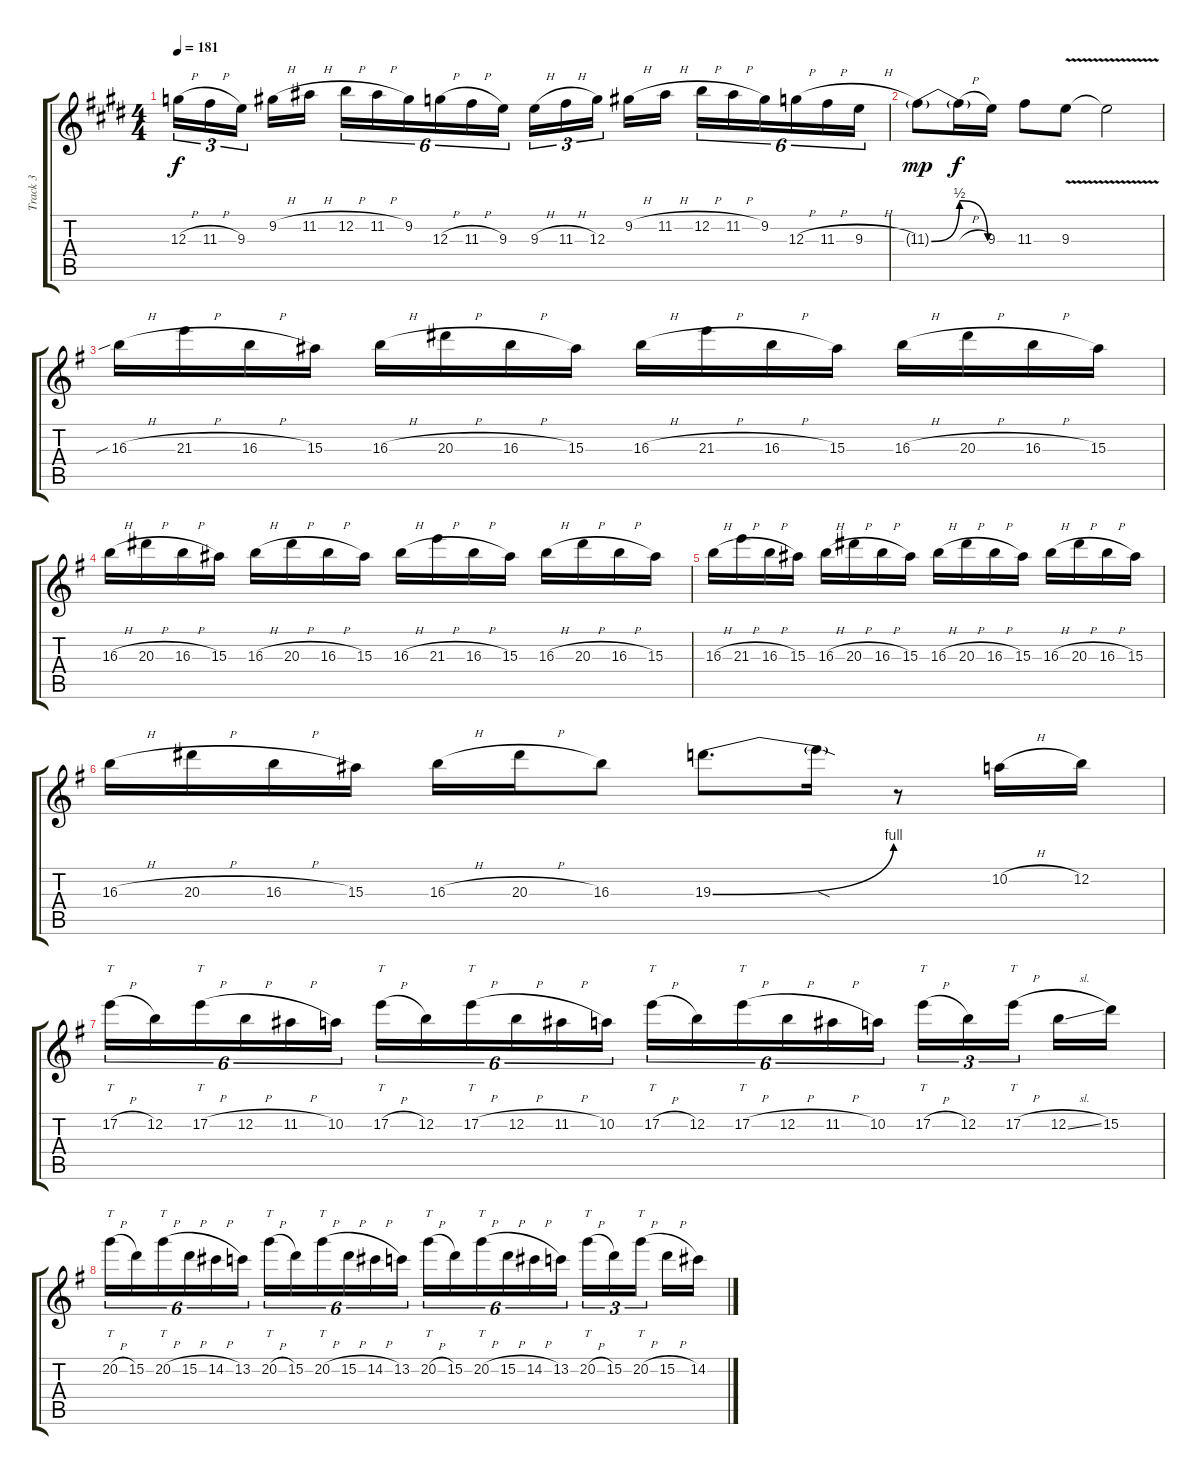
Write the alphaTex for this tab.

\track ("Track 3" "Track 3") {instrument distortionguitar}
\staff {score tabs}
\tuning (E4 B3 G3 D3 A2 E2) {hide}
\ts (4 4)
\tempo 181
\clef g2
\ks e
12.3{h}.16{tu (3 2) dy f} 11.3{h}.16{tu (3 2)} 9.3.16{tu (3 2) beam splitsecondary} 9.2{h}.16 11.2{h}.16 12.2{h}.16{tu (6 4)} 11.2{h}.16{tu (6 4)} 9.2.16{tu (6 4)} 12.3{h}.16{tu (6 4)} 11.3{h}.16{tu (6 4)} 9.3.16{tu (6 4)} 9.3{h}.16{tu (3 2)} 11.3{h}.16{tu (3 2)} 12.3.16{tu (3 2) beam splitsecondary} 9.2{h}.16 11.2{h}.16 12.2{h}.16{tu (6 4)} 11.2{h}.16{tu (6 4)} 9.2.16{tu (6 4)} 12.3{h}.16{tu (6 4)} 11.3{h}.16{tu (6 4)} 9.3{h}.16{tu (6 4)} |
11.3{be (bendrelease 0 0 30 2 30 2 60 0) g}.8{dy mp} 11.3{h t}.16{dy f} 9.3.16 11.3.8 9.3{v}.8 9.3{t}.2 |
\ks g
16.3{sib h}.16 21.3{h}.16 16.3{h}.16 15.3.16 16.3{h}.16 20.3{h}.16 16.3{h}.16 15.3.16 16.3{h}.16 21.3{h}.16 16.3{h}.16 15.3.16 16.3{h}.16 20.3{h}.16 16.3{h}.16 15.3.16 |
16.3{h}.16 20.3{h}.16 16.3{h}.16 15.3.16 16.3{h}.16 20.3{h}.16 16.3{h}.16 15.3.16 16.3{h}.16 21.3{h}.16 16.3{h}.16 15.3.16 16.3{h}.16 20.3{h}.16 16.3{h}.16 15.3.16 |
16.3{h}.16 21.3{h}.16 16.3{h}.16 15.3.16 16.3{h}.16 20.3{h}.16 16.3{h}.16 15.3.16 16.3{h}.16 20.3{h}.16 16.3{h}.16 15.3.16 16.3{h}.16 20.3{h}.16 16.3{h}.16 15.3.16 |
16.3{h}.16 20.3{h}.16 16.3{h}.16 15.3.16 16.3{h}.16 20.3{h}.16 16.3.8 19.3{be (bend 0 0 60 4)}.8{d} 19.3{sod t}.16 r.8 10.2{h}.16 12.2.16 |
17.2{h}.16{tt tu (6 4)} 12.2.16{tu (6 4)} 17.2{h}.16{tt tu (6 4)} 12.2{h}.16{tu (6 4)} 11.2{h}.16{tu (6 4)} 10.2.16{tu (6 4)} 17.2{h}.16{tt tu (6 4)} 12.2.16{tu (6 4)} 17.2{h}.16{tt tu (6 4)} 12.2{h}.16{tu (6 4)} 11.2{h}.16{tu (6 4)} 10.2.16{tu (6 4)} 17.2{h}.16{tt tu (6 4)} 12.2.16{tu (6 4)} 17.2{h}.16{tt tu (6 4)} 12.2{h}.16{tu (6 4)} 11.2{h}.16{tu (6 4)} 10.2.16{tu (6 4)} 17.2{h}.16{tt tu (3 2)} 12.2.16{tu (3 2)} 17.2{h}.16{tt tu (3 2) beam splitsecondary} 12.2{sl}.16 15.2.16 |
20.2{h}.16{tt tu (6 4)} 15.2.16{tu (6 4)} 20.2{h}.16{tt tu (6 4)} 15.2{h}.16{tu (6 4)} 14.2{h}.16{tu (6 4)} 13.2.16{tu (6 4)} 20.2{h}.16{tt tu (6 4)} 15.2.16{tu (6 4)} 20.2{h}.16{tt tu (6 4)} 15.2{h}.16{tu (6 4)} 14.2{h}.16{tu (6 4)} 13.2.16{tu (6 4)} 20.2{h}.16{tt tu (6 4)} 15.2.16{tu (6 4)} 20.2{h}.16{tt tu (6 4)} 15.2{h}.16{tu (6 4)} 14.2{h}.16{tu (6 4)} 13.2.16{tu (6 4)} 20.2{h}.16{tt tu (3 2)} 15.2.16{tu (3 2)} 20.2{h}.16{tt tu (3 2) beam splitsecondary} 15.2{h}.16 14.2.16
